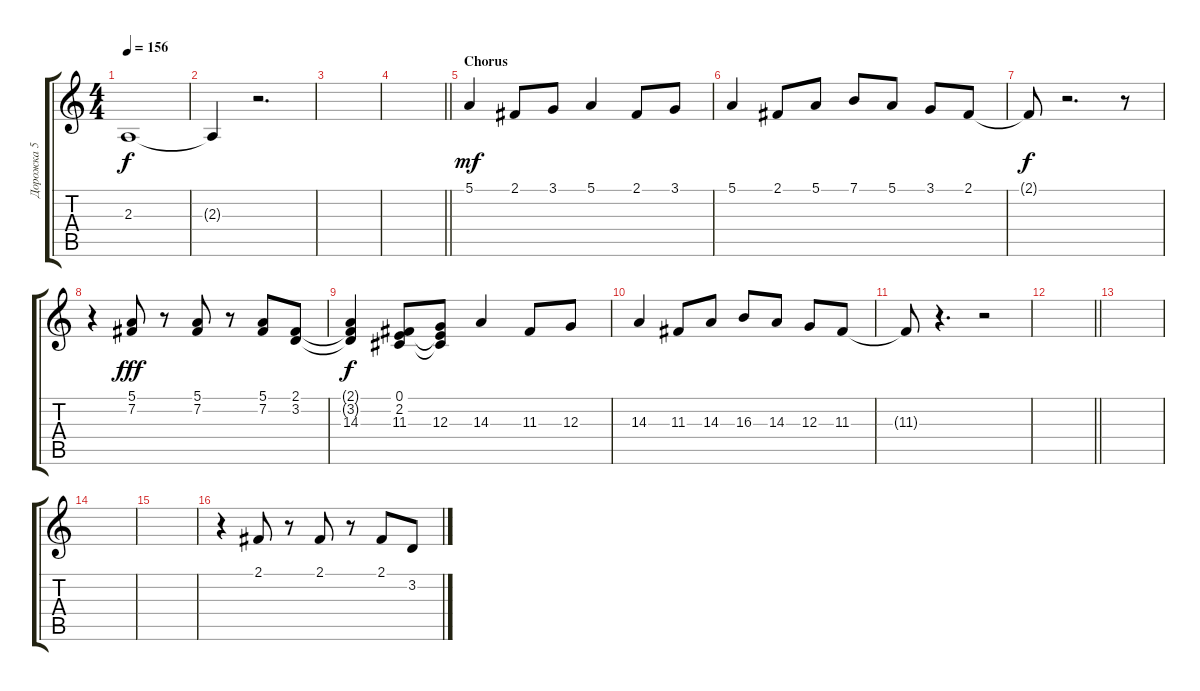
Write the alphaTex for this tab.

\track ("Дорожка 5" "Дорожка 5") {instrument altosax}
\staff {score tabs}
\tuning (E4 B3 G3 D3 A2 E2) {hide}
\ts (4 4)
\tempo 156
\clef g2
\ks c
2.3.1{dy f volume 6} |
2.3{t}.4 r.2{d} |
|
\barLineRight lightlight
|
\section ("" "Chorus")
5.1.4{dy mf} 2.1.8 3.1.8 5.1.4 2.1.8 3.1.8 |
5.1.4 2.1.8 5.1.8 7.1.8 5.1.8 3.1.8 2.1.8 |
2.1{t}.8{dy f} r.2{d} r.8 |
r.4 (5.1 7.2).8{dy fff} r.8 (5.1 7.2).8 r.8 (5.1 7.2).8 (2.1 3.2).8 |
(2.1{t} 3.2{t} 14.3).4{dy f} (0.1 2.2 11.3).8 (0.1{t} 2.2{t} 12.3).8 14.3.4 11.3.8 12.3.8 |
14.3.4 11.3.8 14.3.8 16.3.8 14.3.8 12.3.8 11.3.8 |
11.3{t}.8 r.4{d} r.2 |
\barLineRight lightlight
|
|
|
|
r.4 2.1.8 r.8 2.1.8 r.8 2.1.8 3.2.8
